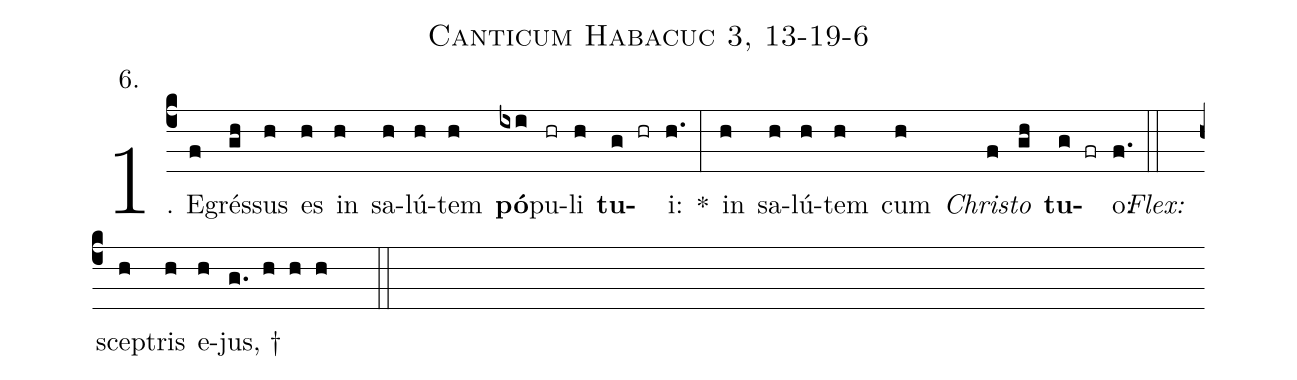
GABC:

name: Canticum Habacuc 3, 13-19-6;
annotation: 6.;
%%
(c4)1. E(f)grés(gh)sus(h) es(h) in(h) sa(h)lú(h)tem(h) <b>pó</b>(ixi)pu(hr)li(h) <b>tu</b>(g hr)i:(h.) *(:) in(h) sa(h)lú(h)tem(h) cum(h) <i>Chris</i>(f)<i>to</i>(gh) <b>tu</b>(g fr)o:(f.) (::)
<i>Flex:</i>()  scep(h)tris(h) e(h)jus, †(g. h h h  ::)
